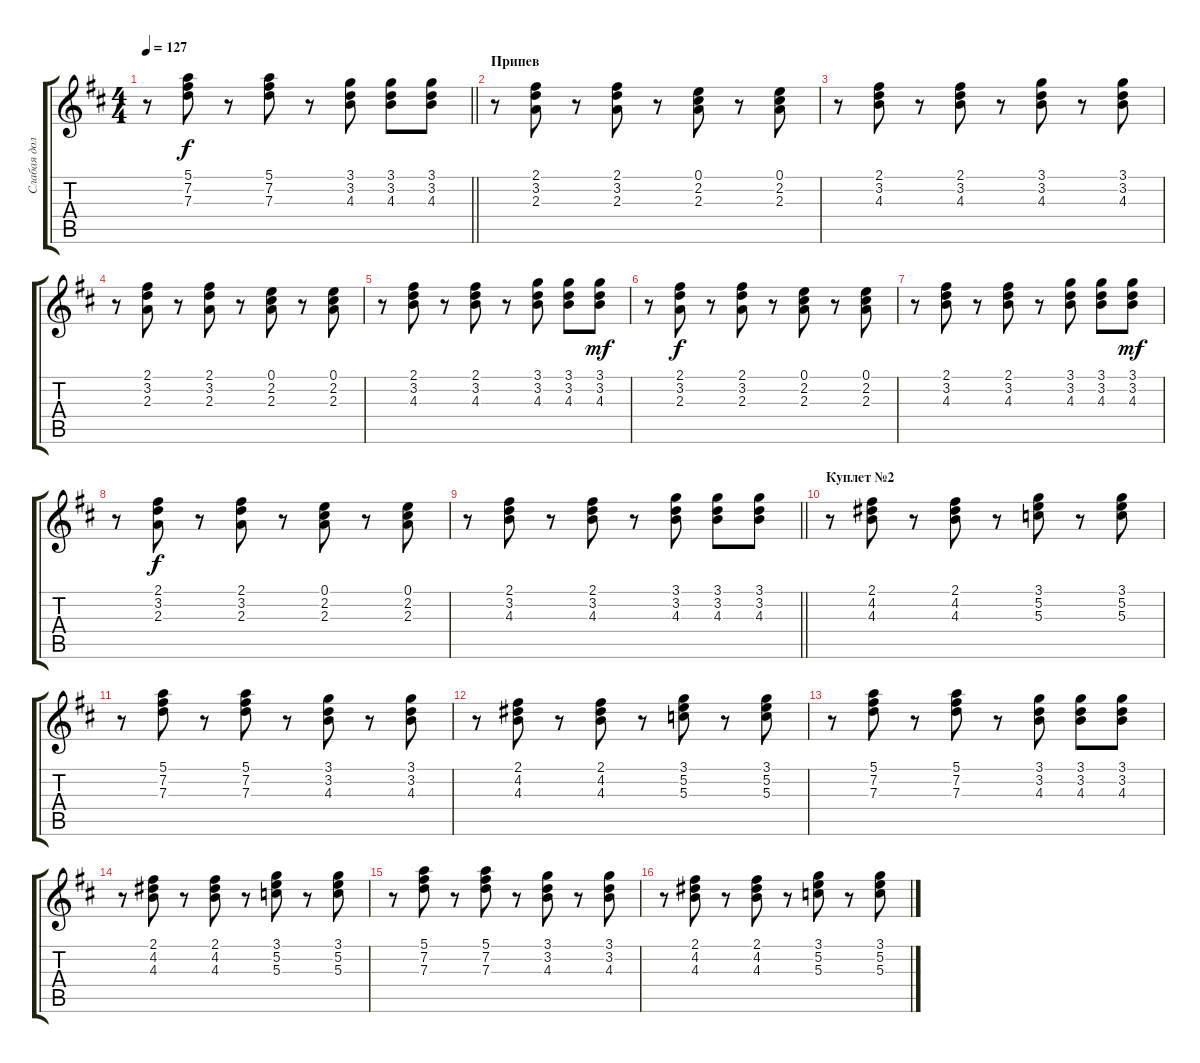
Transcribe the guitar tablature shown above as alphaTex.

\track ("Слабая доля (Е.Летов)" "Слабая дол") {instrument overdrivenguitar}
\staff {score tabs}
\tuning (E4 B3 G3 D3 A2 E2) {hide}
\ts (4 4)
\tempo 127
\clef g2
\barLineRight lightlight
\ks d
r.8{dy f} (5.1 7.2 7.3).8 r.8 (5.1 7.2 7.3).8 r.8 (3.1 3.2 4.3).8 (3.1 3.2 4.3).8 (3.1 3.2 4.3).8 |
\section ("" "Припев")
r.8 (2.1 3.2 2.3).8 r.8 (2.1 3.2 2.3).8 r.8 (0.1 2.2 2.3).8 r.8 (0.1 2.2 2.3).8 |
r.8 (2.1 3.2 4.3).8 r.8 (2.1 3.2 4.3).8 r.8 (3.1 3.2 4.3).8 r.8 (3.1 3.2 4.3).8 |
r.8 (2.1 3.2 2.3).8 r.8 (2.1 3.2 2.3).8 r.8 (0.1 2.2 2.3).8 r.8 (0.1 2.2 2.3).8 |
r.8 (2.1 3.2 4.3).8 r.8 (2.1 3.2 4.3).8 r.8 (3.1 3.2 4.3).8 (3.1 3.2 4.3).8 (3.1 3.2 4.3).8{dy mf} |
r.8 (2.1 3.2 2.3).8{dy f} r.8 (2.1 3.2 2.3).8 r.8 (0.1 2.2 2.3).8 r.8 (0.1 2.2 2.3).8 |
r.8 (2.1 3.2 4.3).8 r.8 (2.1 3.2 4.3).8 r.8 (3.1 3.2 4.3).8 (3.1 3.2 4.3).8 (3.1 3.2 4.3).8{dy mf} |
r.8 (2.1 3.2 2.3).8{dy f} r.8 (2.1 3.2 2.3).8 r.8 (0.1 2.2 2.3).8 r.8 (0.1 2.2 2.3).8 |
\barLineRight lightlight
r.8 (2.1 3.2 4.3).8 r.8 (2.1 3.2 4.3).8 r.8 (3.1 3.2 4.3).8 (3.1 3.2 4.3).8 (3.1 3.2 4.3).8 |
\section ("" "Куплет №2")
r.8 (2.1 4.2 4.3).8 r.8 (2.1 4.2 4.3).8 r.8 (3.1 5.2 5.3).8 r.8 (3.1 5.2 5.3).8 |
r.8 (5.1 7.2 7.3).8 r.8 (5.1 7.2 7.3).8 r.8 (3.1 3.2 4.3).8 r.8 (3.1 3.2 4.3).8 |
r.8 (2.1 4.2 4.3).8 r.8 (2.1 4.2 4.3).8 r.8 (3.1 5.2 5.3).8 r.8 (3.1 5.2 5.3).8 |
r.8 (5.1 7.2 7.3).8 r.8 (5.1 7.2 7.3).8 r.8 (3.1 3.2 4.3).8 (3.1 3.2 4.3).8 (3.1 3.2 4.3).8 |
r.8 (2.1 4.2 4.3).8 r.8 (2.1 4.2 4.3).8 r.8 (3.1 5.2 5.3).8 r.8 (3.1 5.2 5.3).8 |
r.8 (5.1 7.2 7.3).8 r.8 (5.1 7.2 7.3).8 r.8 (3.1 3.2 4.3).8 r.8 (3.1 3.2 4.3).8 |
r.8 (2.1 4.2 4.3).8 r.8 (2.1 4.2 4.3).8 r.8 (3.1 5.2 5.3).8 r.8 (3.1 5.2 5.3).8
